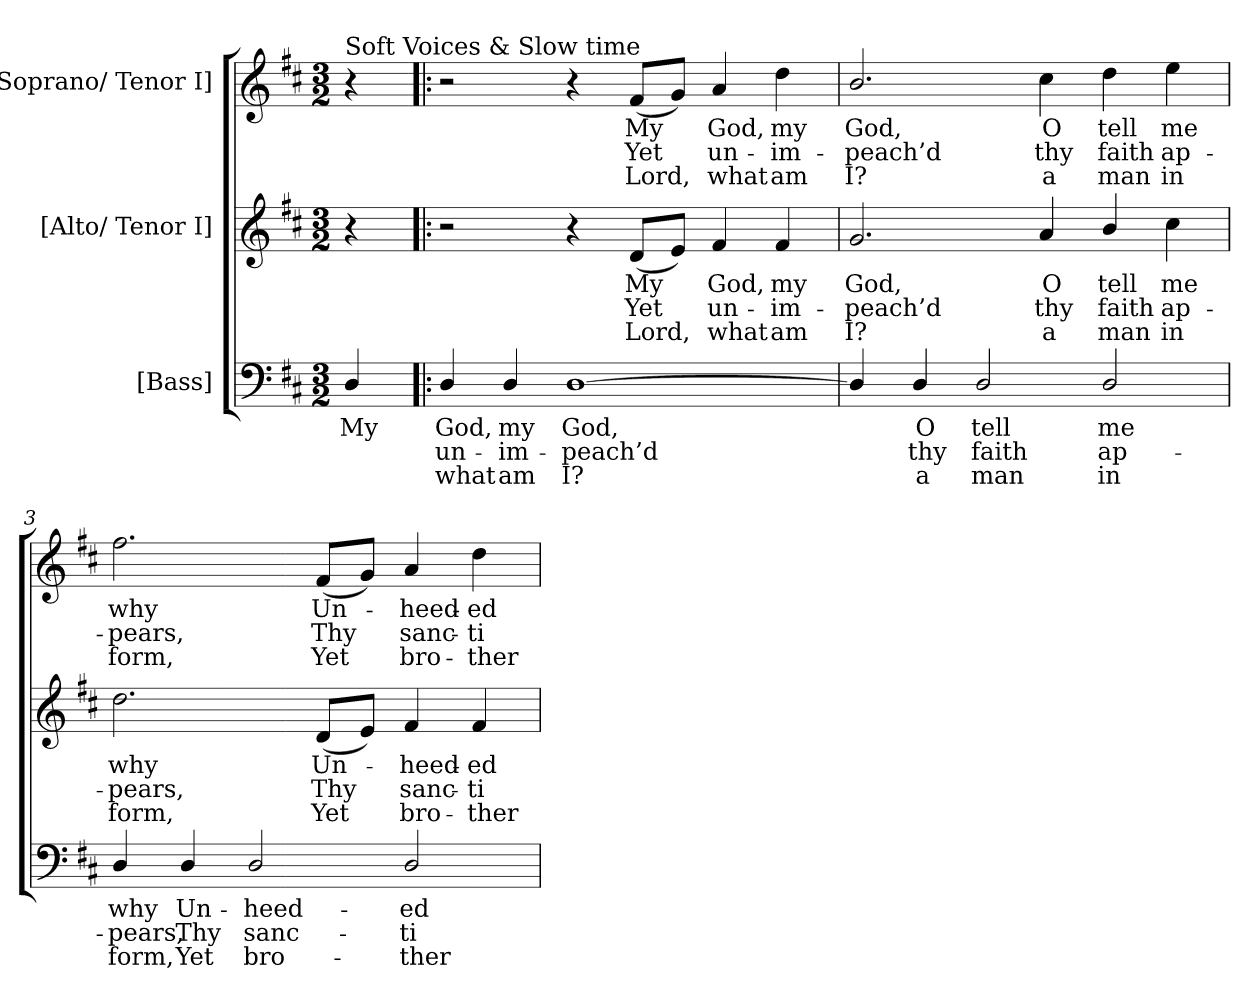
**kern	**text	**text	**text	**kern	**text	**text	**text	**kern	**text	**text	**text
*part3	*part3	*part3	*part3	*part2	*part2	*part2	*part2	*part1	*part1	*part1	*part1
*staff3	*staff3	*staff3	*staff3	*staff2	*staff2	*staff2	*staff2	*staff1	*staff1	*staff1	*staff1
*I"[Bass]	*	*	*	*I"[Alto/ Tenor I]	*	*	*	*I"[Soprano/ Tenor I]	*	*	*
!!LO:PB:g=z
*clefF4	*	*	*	*clefG2	*	*	*	*clefG2	*	*	*
*k[f#c#]	*	*	*	*k[f#c#]	*	*	*	*k[f#c#]	*	*	*
*D:	*	*	*	*D:	*	*	*	*D:	*	*	*
*M3/2	*	*	*	*M3/2	*	*	*	*M3/2	*	*	*
=	=	=	=	=	=	=	=	=	=	=	=
!	!	!	!	!	!	!	!	!LO:TX:a:t=Soft Voices & Slow time	!	!	!
!	!LO:LY:b:color=#000000	!	!	!	!	!	!	!	!	!	!
4Di/	My	.	.	4r	.	.	.	4r	.	.	.
=1!|:	=1!|:	=1!|:	=1!|:	=1!|:	=1!|:	=1!|:	=1!|:	=1!|:	=1!|:	=1!|:	=1!|:
!	!LO:LY:b:color=#000000	!LO:LY:b:color=#000000	!LO:LY:b:color=#000000	!	!	!	!	!	!	!	!
4Di/	God,	un-	what	2r	.	.	.	2r	.	.	.
!	!LO:LY:b:color=#000000	!LO:LY:b:color=#000000	!LO:LY:b:color=#000000	!	!	!	!	!	!	!	!
4Di/	my	-im-	am	.	.	.	.	.	.	.	.
!	!LO:LY:b:color=#000000	!LO:LY:b:color=#000000	!LO:LY:b:color=#000000	!	!	!	!	!	!	!	!
[1Di	God,	-peach’d	I?	4r	.	.	.	4r	.	.	.
!	!	!	!	!	!LO:LY:b:color=#000000	!LO:LY:b:color=#000000	!LO:LY:b:color=#000000	!	!	!	!
!	!	!	!	!	!	!	!	!	!LO:LY:b:color=#000000	!LO:LY:b:color=#000000	!LO:LY:b:color=#000000
.	.	.	.	(8di/L	My	Yet	Lord,	(8f#i/L	My	Yet	Lord,
.	.	.	.	8ei/J)	.	.	.	8gi/J)	.	.	.
!	!	!	!	!	!LO:LY:b:color=#000000	!LO:LY:b:color=#000000	!LO:LY:b:color=#000000	!	!	!	!
!	!	!	!	!	!	!	!	!	!LO:LY:b:color=#000000	!LO:LY:b:color=#000000	!LO:LY:b:color=#000000
.	.	.	.	4f#i/	God,	un-	what	4ai/	God,	un-	what
!	!	!	!	!	!LO:LY:b:color=#000000	!LO:LY:b:color=#000000	!LO:LY:b:color=#000000	!	!	!	!
!	!	!	!	!	!	!	!	!	!LO:LY:b:color=#000000	!LO:LY:b:color=#000000	!LO:LY:b:color=#000000
.	.	.	.	4f#i/	my	-im-	am	4ddi\	my	-im-	am
=2	=2	=2	=2	=2	=2	=2	=2	=2	=2	=2	=2
!	!	!	!	!	!LO:LY:b:color=#000000	!LO:LY:b:color=#000000	!LO:LY:b:color=#000000	!	!	!	!
!	!	!	!	!	!	!	!	!	!LO:LY:b:color=#000000	!LO:LY:b:color=#000000	!LO:LY:b:color=#000000
4Di/]	.	.	.	2.gi/	God,	-peach’d	I?	2.bi/	God,	-peach’d	I?
!	!LO:LY:b:color=#000000	!LO:LY:b:color=#000000	!LO:LY:b:color=#000000	!	!	!	!	!	!	!	!
4Di/	O	thy	a	.	.	.	.	.	.	.	.
!	!LO:LY:b:color=#000000	!LO:LY:b:color=#000000	!LO:LY:b:color=#000000	!	!	!	!	!	!	!	!
2Di/	tell	faith	man	.	.	.	.	.	.	.	.
!	!	!	!	!	!LO:LY:b:color=#000000	!LO:LY:b:color=#000000	!LO:LY:b:color=#000000	!	!	!	!
!	!	!	!	!	!	!	!	!	!LO:LY:b:color=#000000	!LO:LY:b:color=#000000	!LO:LY:b:color=#000000
.	.	.	.	4ai/	O	thy	a	4cc#i\	O	thy	a
!	!LO:LY:b:color=#000000	!LO:LY:b:color=#000000	!LO:LY:b:color=#000000	!	!	!	!	!	!	!	!
!	!	!	!	!	!LO:LY:b:color=#000000	!LO:LY:b:color=#000000	!LO:LY:b:color=#000000	!	!	!	!
!	!	!	!	!	!	!	!	!	!LO:LY:b:color=#000000	!LO:LY:b:color=#000000	!LO:LY:b:color=#000000
2Di/	me	ap-	in	4bi/	tell	faith	man	4ddi\	tell	faith	man
!	!	!	!	!	!LO:LY:b:color=#000000	!LO:LY:b:color=#000000	!LO:LY:b:color=#000000	!	!	!	!
!	!	!	!	!	!	!	!	!	!LO:LY:b:color=#000000	!LO:LY:b:color=#000000	!LO:LY:b:color=#000000
.	.	.	.	4cc#i\	me	ap-	in	4eei\	me	ap-	in
=3	=3	=3	=3	=3	=3	=3	=3	=3	=3	=3	=3
!	!LO:LY:b:color=#000000	!LO:LY:b:color=#000000	!LO:LY:b:color=#000000	!	!	!	!	!	!	!	!
!	!	!	!	!	!LO:LY:b:color=#000000	!LO:LY:b:color=#000000	!LO:LY:b:color=#000000	!	!	!	!
!	!	!	!	!	!	!	!	!	!LO:LY:b:color=#000000	!LO:LY:b:color=#000000	!LO:LY:b:color=#000000
4Di/	why	-pears,	form,	2.ddi\	why	-pears,	form,	2.ff#i\	why	-pears,	form,
!	!LO:LY:b:color=#000000	!LO:LY:b:color=#000000	!LO:LY:b:color=#000000	!	!	!	!	!	!	!	!
4Di/	Un-	Thy	Yet	.	.	.	.	.	.	.	.
!	!LO:LY:b:color=#000000	!LO:LY:b:color=#000000	!LO:LY:b:color=#000000	!	!	!	!	!	!	!	!
2Di/	-heed-	sanc-	bro-	.	.	.	.	.	.	.	.
!	!	!	!	!	!LO:LY:b:color=#000000	!LO:LY:b:color=#000000	!LO:LY:b:color=#000000	!	!	!	!
!	!	!	!	!	!	!	!	!	!LO:LY:b:color=#000000	!LO:LY:b:color=#000000	!LO:LY:b:color=#000000
.	.	.	.	(8di/L	Un-	Thy	Yet	(8f#i/L	Un-	Thy	Yet
.	.	.	.	8ei/J)	.	.	.	8gi/J)	.	.	.
!	!LO:LY:b:color=#000000	!LO:LY:b:color=#000000	!LO:LY:b:color=#000000	!	!	!	!	!	!	!	!
!	!	!	!	!	!LO:LY:b:color=#000000	!LO:LY:b:color=#000000	!LO:LY:b:color=#000000	!	!	!	!
!	!	!	!	!	!	!	!	!	!LO:LY:b:color=#000000	!LO:LY:b:color=#000000	!LO:LY:b:color=#000000
2Di/	-ed	-ti-	-ther	4f#i/	-heed-	sanc-	bro-	4ai/	-heed-	sanc-	bro-
!	!	!	!	!	!LO:LY:b:color=#000000	!LO:LY:b:color=#000000	!LO:LY:b:color=#000000	!	!	!	!
!	!	!	!	!	!	!	!	!	!LO:LY:b:color=#000000	!LO:LY:b:color=#000000	!LO:LY:b:color=#000000
.	.	.	.	4f#i/	-ed	-ti-	-ther	4ddi\	-ed	-ti-	-ther
=	=	=	=	=	=	=	=	=	=	=	=
*-	*-	*-	*-	*-	*-	*-	*-	*-	*-	*-	*-
